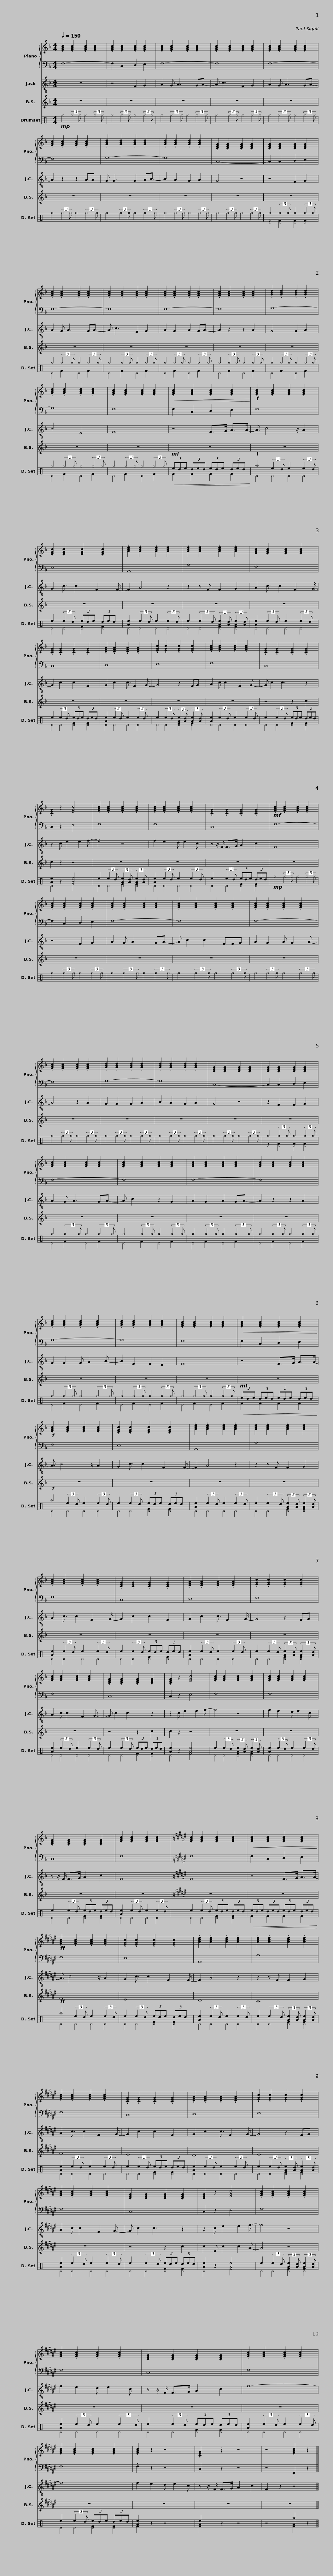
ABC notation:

X:1
%%score { 1 | 2 } 3 4 ( 5 6 )
L:1/8
Q:1/4=150
M:4/4
I:linebreak $
K:F
V:1 treble
V:2 bass
V:3 treble-8
V:4 treble
V:5 perc
K:none
V:6 perc
K:none
V:1
 .[FAc]2 .[FAc]2 .[FAc]2 .[FAc]2 | .[FAc]2 .[FAc]2 .[FAc]2 .[FAc]2 | .[FAc]2 .[FAc]2 .[FAc]2 .[FAc]2 | .[FAc]2 .[FAc]2 .[FAc]2 .[FAc]2 |$ .[FAc]2 .[FAc]2 .[FAc]2 .[FAc]2 | %5
 .[FAc]2 .[FAc]2 .[FAc]2 .[FAc]2 | .[GBd]2 .[GBd]2 .[GBd]2 .[GBd]2 | .[GBd]2 .[GBd]2 .[GBd]2 .[GBd]2 | .[CEG]2 .[CEG]2 .[CEG]2 .[CEG]2 |$ .[CEG]2 .[CEG]2 .[CEG]2 .[CEG]2 | %10
 .[FAc]2 .[FAc]2 .[FAc]2 .[FAc]2 | .[FAc]2 .[FAc]2 .[FAc]2 .[FAc]2 | .[FAc]2 .[FAc]2 .[FAc]2 .[FAc]2 | .[FAc]2 .[FAc]2 .[FAc]2 .[FAc]2 |$ .[GBd]2 .[GBd]2 .[GBd]2 .[GBd]2 | %15
 .[GBd]2 .[GBd]2 .[GBd]2 .[GBd]2 | .[FAc]2 .[FAc]2 .[FAc]2 .[FAc]2 |!<(! .[FAc]2 .[FAc]2 .[FAc]2 .[FAc]2!<)! |$!f! .[FAc]2 .[FAc]2 .[FAc]2 .[FAc]2 | .[EGc]2 .[EGc]2 .[EGc]2 .[EGc]2 | %20
 .[Ace]2 .[Ace]2 .[Ace]2 .[Ace]2 | .[Ace]2 .[Ace]2 .[Ace]2 .[Ace]2 |$ .[FAc]2 .[FAc]2 .[FAc]2 .[FAc]2 | .[CEG]2 .[CEG]2 .[CEG]2 .[CEG]2 | .[DFA]2 .[DFA]2 .[DFA]2 .[DFA]2 | %25
 .[EGc]2 .[EGc]2 .[EGc]2 .[EGc]2 |$ .[FAc]2 .[FAc]2 .[FAc]2 .[FAc]2 | .[CEG]2 .[CEG]2 .[CEG]2 .[CEG]2 | .[CEG]2 z2 [EGc]4 | .[FAc]2 .[FAc]2 .[FAc]2 .[FAc]2 |$ %30
 .[FAc]2 .[FAc]2 .[FAc]2 .[FAc]2 | .[CEG]2 .[CEG]2 .[CEG]2 .[CEG]2 |!mf! .[FAc]2 .[FAc]2 .[FAc]2 .[FAc]2 | .[FAc]2 .[FAc]2 .[FAc]2 .[FAc]2 |$ .[FAc]2 .[FAc]2 .[FAc]2 .[FAc]2 | %35
 .[FAc]2 .[FAc]2 .[FAc]2 .[FAc]2 | .[FAc]2 .[FAc]2 .[FAc]2 .[FAc]2 | .[FAc]2 .[FAc]2 .[FAc]2 .[FAc]2 |$ .[GBd]2 .[GBd]2 .[GBd]2 .[GBd]2 | .[GBd]2 .[GBd]2 .[GBd]2 .[GBd]2 | %40
 .[CEG]2 .[CEG]2 .[CEG]2 .[CEG]2 | .[CEG]2 .[CEG]2 .[CEG]2 .[CEG]2 | .[FAc]2 .[FAc]2 .[FAc]2 .[FAc]2 |$ .[FAc]2 .[FAc]2 .[FAc]2 .[FAc]2 | .[FAc]2 .[FAc]2 .[FAc]2 .[FAc]2 | %45
 .[FAc]2 .[FAc]2 .[FAc]2 .[FAc]2 | .[GBd]2 .[GBd]2 .[GBd]2 .[GBd]2 | .[GBd]2 .[GBd]2 .[GBd]2 .[GBd]2 |$ .[FAc]2 .[FAc]2 .[FAc]2 .[FAc]2 |!<(! .[FAc]2 .[FAc]2 .[FAc]2 .[FAc]2!<)! | %50
!f! .[FAc]2 .[FAc]2 .[FAc]2 .[FAc]2 | .[EGc]2 .[EGc]2 .[EGc]2 .[EGc]2 |$ .[Ace]2 .[Ace]2 .[Ace]2 .[Ace]2 | .[Ace]2 .[Ace]2 .[Ace]2 .[Ace]2 | .[FAc]2 .[FAc]2 .[FAc]2 .[FAc]2 | %55
 .[CEG]2 .[CEG]2 .[CEG]2 .[CEG]2 |$ .[DFA]2 .[DFA]2 .[DFA]2 .[DFA]2 | .[EGc]2 .[EGc]2 .[EGc]2 .[EGc]2 | .[FAc]2 .[FAc]2 .[FAc]2 .[FAc]2 | .[CEG]2 .[CEG]2 .[CEG]2 .[CEG]2 |$ %60
 .[CEG]2 z2 [EGc]4 | .[FAc]2 .[FAc]2 .[FAc]2 .[FAc]2 | .[FAc]2 .[FAc]2 .[FAc]2 .[FAc]2 | .[CEG]2 .[CEG]2 .[CEG]2 .[CEG]2 |$ .[FAc]2 .[FAc]2 .[FAc]2 .[FAc]2 | %65
[K:F#] .[FAc]2 .[FAc]2 .[FAc]2 .[FAc]2 |!<(! .[FAc]2 .[FAc]2 .[FAc]2 .[FAc]2!<)! |!ff! .[FAc]2 .[FAc]2 .[FAc]2 .[FAc]2 |$ .[EGc]2 .[EGc]2 .[EGc]2 .[EGc]2 | .[Ace]2 .[Ace]2 .[Ace]2 .[Ace]2 | %70
 .[Ace]2 .[Ace]2 .[Ace]2 .[Ace]2 | .[FAc]2 .[FAc]2 .[FAc]2 .[FAc]2 |$ .[CEG]2 .[CEG]2 .[CEG]2 .[CEG]2 | .[DFA]2 .[DFA]2 .[DFA]2 .[DFA]2 | .[EGc]2 .[EGc]2 .[EGc]2 .[EGc]2 | %75
 .[FAc]2 .[FAc]2 .[FAc]2 .[FAc]2 |$ .[CEG]2 .[CEG]2 .[CEG]2 .[CEG]2 | .[CEG]2 z2 [EGc]4 | .[FAc]2 .[FAc]2 .[FAc]2 .[FAc]2 | .[FAc]2 .[FAc]2 .[FAc]2 .[FAc]2 |$ %80
 .[CEG]2 .[CEG]2 .[CEG]2 .[CEG]2 | .[FAc]2 .[FAc]2 .[FAc]2 .[FAc]2 | .[FAc]2 .[FAc]2 .[FAc]2 .[FAc]2 | .[FAc]2 z2 z4 |$ .[CEG]2 z2 z4 | %85
 z4 .[FAc]2 z2 |] %86
V:2
 F,8- | F,2 C,2 D,2 E,2 | F,8- | F,8 |$ F,8- | %5
 F,8 | G,8- | G,8 | C,8- |$ C,2 C,2 D,2 E,2 | %10
 F,8- | F,8 | F,8- | F,8 |$ G,8- | %15
 G,8 | F,8 | F,2 C,2 D,2 E,2 |$ F,8 | E,8 | %20
 A,,8 | A,8 |$ F,8 | C,8 | D,8 | %25
 E,8 |$ F,8 | C,8 | C,2 z2 E,4 | F,8 |$ %30
 F,8 | C,8 | F,8- | F,2 C,2 D,2 E,2 |$ F,8- | %35
 F,8 | F,8- | F,8 |$ G,8- | G,8 | %40
 C,8- | C,2 C,2 D,2 E,2 | F,8- |$ F,8 | F,8- | %45
 F,8 | G,8- | G,8 |$ F,8 | F,2 C,2 D,2 E,2 | %50
 F,8 | E,8 |$ A,,8 | A,8 | F,8 | %55
 C,8 |$ D,8 | E,8 | F,8 | C,8 |$ %60
 C,2 z2 E,4 | F,8 | F,8 | C,8 |$ F,8 | %65
[K:F#] F,8 | F,2 C,2 D,2 E,2 | F,8 |$ E,8 | A,,8 | %70
 A,8 | F,8 |$ C,8 | D,8 | E,8 | %75
 F,8 |$ C,8 | C,2 z2 E,4 | F,8 | F,8 |$ %80
 C,8 | F,8 | F,8 | .F,2 z2 z4 |$ .C,2 z2 z4 | %85
 z4 .F,,2 z2 |] %86
V:3
 z8 | z4 F2 G2 | A2 G A3 GA- | A c3 F2 G2 |$ A2 G A3 GA- | %5
 A2 z2 z2 AA | G G3 G2 AB- | B2 A2 G2 A2 | G4 z4 |$ z4 F2 G2 | %10
 A2 G A3 GA- | A c3 F2 G2 | A2 G2 A2 GA- | A2 z2 z2 A2 |$ G4 G2 A2 | %15
 B4 E4 | F8 | z4 F>G A>A- |$ A3/2 c4 z/ A2 | G2 c3/2 c2 F2 F/- | %20
 F2 A4 z2 | z2 z F F2 G2 |$ A2 c3/2 c2 F2 G/- | G2 c2 c2 F2 | G2 c2 c3/2 F2 G/- | %25
 G4 z2 FG |$ A2 c c2 F2 G- | G c2 c3 z2 | z2 c e2 e2 f- | f4 z4 |$ %30
 f2 e2 d e2 c | z z/ F/ F>G A2 c2 | F8 | z4 F2 G2 |$ A2 G A3 GA- | %35
 A c2 c2 FFG | A2 G2 A G2 A- | A4 z2 A2 |$ G2 G2 G2 A2 | B2 A2 G2 A2 | %40
 G4 z4 | z2 F2 F2 G2 | A2 G A3 GA- |$ A c3 z2 G2 | A2 G2 A2 GA- | %45
 A2 z2 z2 A2 | G2 G2 G A2 B- | B2 F2 F2 E2 |$ F8 | z4 F>G A>A- | %50
 A3/2 c4 z/ A2 | G2 c3/2 c2 F2 F/- |$ F2 A4 z2 | z2 z F F2 G2 | A2 c3/2 c2 F2 G/- | %55
 G2 c2 c2 F2 |$ G2 c2 c3/2 F2 G/- | G4 z2 FG | A2 c c2 F2 G- | G c2 c3 z2 |$ %60
 z2 c e2 e2 f- | f4 z4 | f2 e2 d e2 c | z z/ F/ F>G A2 c2 |$ F8 | %65
[K:F#] F8 | z4 F>G A>A- | A3/2 c4 z/ A2 |$ G2 c3/2 c2 F2 F/- | F2 A4 z2 | %70
 z2 z F F2 G2 | A2 c3/2 c2 F2 G/- |$ G2 c2 c2 F2 | G2 c2 c3/2 F2 G/- | G4 z2 FG | %75
 A2 c c2 F2 G- |$ G c2 c3 z2 | z2 c e2 e2 f- | f4 z4 | f2 e2 d e2 c |$ %80
 z z/ F/ F>G A2 c2 | f8- | f8 | f2 e2 d e2 c |$ z z/ F/ F>G A2 c2 | %85
 F2 z2 z4 |] %86
V:4
 z8 | z8 | z8 | z8 |$ z8 | %5
 z8 | z8 | z8 | z8 |$ z8 | %10
 z8 | z8 | z8 | z8 |$ z8 | %15
 z8 | z8 | z8 |$ z8 | z8 | %20
 z8 | z8 |$ z8 | z8 | z8 | %25
 z8 |$ z8 | z4 z2 c2 | c2 z2 z4 | z8 |$ %30
 z8 | z8 | z8 | z8 |$ z8 | %35
 z8 | z8 | z8 |$ z8 | z8 | %40
 z8 | z8 | z8 |$ z8 | z8 | %45
 z8 | z8 | z8 |$ z8 | z8 | %50
 z8 | z8 |$ z8 | z8 | z8 | %55
 z8 |$ z8 | z8 | z8 | z4 z2 c2 |$ %60
 c2 z2 z4 | z8 | z8 | z8 |$ z8 | %65
[K:F#] z8 | z8 | F8 |$ E8 | D8 | %70
 C8 | F8 |$ E8 | D8 | E8 | %75
 z8 |$ z4 z2 c2 | c2 E c2 c2 A- | A4 z4 | z8 |$ %80
 z8 | z8 | z8 | z8 |$ z8 | %85
 z8 |] %86
V:5
[K:C]!mp! ^g2 (3:2:2^g2 ^g ^g2 (3:2:2^g2 ^g | ^g2 (3:2:2^g2 ^g ^g2 (3:2:2^g2 ^g | ^g2 (3:2:2^g2 ^g ^g2 (3:2:2^g2 ^g | ^g2 (3:2:2^g2 ^g ^g2 (3:2:2^g2 ^g |$ ^g2 (3:2:2^g2 ^g ^g2 (3:2:2^g2 ^g | %5
 ^g2 (3:2:2^g2 ^g ^g2 (3:2:2^g2 ^g | ^g2 (3:2:2^g2 ^g ^g2 (3:2:2^g2 ^g | ^g2 (3:2:2^g2 ^g ^g2 (3:2:2^g2 ^g | ^g2 (3:2:2^g2 ^g ^g2 (3:2:2^g2 ^g |$ ^g2 (3:2:2^g2 ^g ^g2 (3:2:2^g2 ^g | %10
 ^g2 (3:2:2^g2 ^g ^g2 (3:2:2^g2 ^g | ^g2 (3:2:2^g2 ^g ^g2 (3:2:2^g2 ^g | ^g2 (3:2:2^g2 ^g ^g2 (3:2:2^g2 ^g | ^g2 (3:2:2^g2 ^g ^g2 (3:2:2^g2 ^g |$ ^g2 (3:2:2^g2 ^g ^g2 (3:2:2^g2 ^g | %15
 ^g2 (3:2:2^g2 ^g ^g2 (3:2:2^g2 ^g | ^g2 (3:2:2^g2 ^g ^g2 (3:2:2^g2 ^g |!mf!!<(! (3ede (3ded (3ede (3ded!<)! |$!f! ^a2 (3:2:2e2 d e2 (3:2:2e2 d | e2 (3:2:2e2 d (3ede (3ded | %20
 [Ae]2 (3:2:2e2 d e2 (3:2:2e2 d | e2 (3:2:2e2 d (3:2:2[Ae]2 [Ad] (3:2:2[Ae]2 [Ad] |$ [Ae]2 (3:2:2e2 d e2 (3:2:2e2 d | e2 (3:2:2e2 d (3ede (3ded | [Ae]2 (3:2:2e2 d e2 (3:2:2e2 d | %25
 e2 (3:2:2e2 d (3:2:2[Ae]2 [Ad] (3:2:2[Ae]2 [Ad] |$ [Ae]2 (3:2:2e2 d e2 (3:2:2e2 d | e2 (3:2:2e2 d (3ede (3ded | [Ae]2 z2 [Ae]4 | e2 (3:2:2e2 d (3:2:2[Ae]2 [Ad] (3:2:2[Ae]2 [Ad] |$ %30
 [Ae]2 (3:2:2e2 d e2 (3:2:2e2 d | e2 (3:2:2e2 d (3ede (3ded |!mp! ^g2 (3:2:2^g2 ^g ^g2 (3:2:2^g2 ^g | ^g2 (3:2:2^g2 ^g ^g2 (3:2:2^g2 ^g |$ ^g2 (3:2:2^g2 ^g ^g2 (3:2:2^g2 ^g | %35
 ^g2 (3:2:2^g2 ^g ^g2 (3:2:2^g2 ^g | ^g2 (3:2:2^g2 ^g ^g2 (3:2:2^g2 ^g | ^g2 (3:2:2^g2 ^g ^g2 (3:2:2^g2 ^g |$ ^g2 (3:2:2^g2 ^g ^g2 (3:2:2^g2 ^g | ^g2 (3:2:2^g2 ^g ^g2 (3:2:2^g2 ^g | %40
 ^g2 (3:2:2^g2 ^g ^g2 (3:2:2^g2 ^g | ^g2 (3:2:2^g2 ^g ^g2 (3:2:2^g2 ^g | ^g2 (3:2:2^g2 ^g ^g2 (3:2:2^g2 ^g |$ ^g2 (3:2:2^g2 ^g ^g2 (3:2:2^g2 ^g | ^g2 (3:2:2^g2 ^g ^g2 (3:2:2^g2 ^g | %45
 ^g2 (3:2:2^g2 ^g ^g2 (3:2:2^g2 ^g | ^g2 (3:2:2^g2 ^g ^g2 (3:2:2^g2 ^g | ^g2 (3:2:2^g2 ^g ^g2 (3:2:2^g2 ^g |$ ^g2 (3:2:2^g2 ^g ^g2 (3:2:2^g2 ^g |!mf!!<(! (3ede (3ded (3ede (3ded!<)! | %50
!f! ^a2 (3:2:2e2 d e2 (3:2:2e2 d | e2 (3:2:2e2 d (3ede (3ded |$ [Ae]2 (3:2:2e2 d e2 (3:2:2e2 d | e2 (3:2:2e2 d (3:2:2[Ae]2 [Ad] (3:2:2[Ae]2 [Ad] | [Ae]2 (3:2:2e2 d e2 (3:2:2e2 d | %55
 e2 (3:2:2e2 d (3ede (3ded |$ [Ae]2 (3:2:2e2 d e2 (3:2:2e2 d | e2 (3:2:2e2 d (3:2:2[Ae]2 [Ad] (3:2:2[Ae]2 [Ad] | [Ae]2 (3:2:2e2 d e2 (3:2:2e2 d | e2 (3:2:2e2 d (3ede (3ded |$ %60
 [Ae]2 z2 [Ae]4 | e2 (3:2:2e2 d (3:2:2[Ae]2 [Ad] (3:2:2[Ae]2 [Ad] | [Ae]2 (3:2:2e2 d e2 (3:2:2e2 d | e2 (3:2:2e2 d (3ede (3ded |$ [Ae]2 (3:2:2e2 d e2 (3:2:2e2 d | %65
 e2 (3:2:2e2 d (3ede (3ded |!<(! (3ede (3ded (3ede (3ded!<)! |!ff! ^a2 (3:2:2e2 d e2 (3:2:2e2 d |$ e2 (3:2:2e2 d (3ede (3ded | [Ae]2 (3:2:2e2 d e2 (3:2:2e2 d | %70
 e2 (3:2:2e2 d (3:2:2[Ae]2 [Ad] (3:2:2[Ae]2 [Ad] | [Ae]2 (3:2:2e2 d e2 (3:2:2e2 d |$ e2 (3:2:2e2 d (3ede (3ded | [Ae]2 (3:2:2e2 d e2 (3:2:2e2 d | e2 (3:2:2e2 d (3:2:2[Ae]2 [Ad] (3:2:2[Ae]2 [Ad] | %75
 [Ae]2 (3:2:2e2 d e2 (3:2:2e2 d |$ e2 (3:2:2e2 d (3ede (3ded | [Ae]2 z2 [Ae]4 | e2 (3:2:2e2 d (3:2:2[Ae]2 [Ad] (3:2:2[Ae]2 [Ad] | [Ae]2 (3:2:2e2 d e2 (3:2:2e2 d |$ %80
 e2 (3:2:2e2 d (3ede (3ded | [Ae]2 (3:2:2e2 d e2 (3:2:2e2 d | e2 (3:2:2e2 d (3ede (3ded | [Ae]2 z2 z4 |$ [Ae]2 z2 z4 | %85
 z4 [A^a]2 z2 |] %86
V:6
[K:C] x8 | x8 | x8 | x8 |$ x8 | %5
 x8 | x8 | x8 | x8 |$ z2 [^DF]2 [^DF]2 [^DF]2 | %10
 ^D2 F2 ^D2 F2 | ^D2 F2 ^D2 F2 | ^D2 F2 ^D2 F2 | ^D2 F2 ^D2 F2 |$ ^D2 F2 ^D2 F2 | %15
 ^D2 F2 ^D2 F2 | ^D2 F2 ^D2 F2 | F2 F2 F2 F2 |$ ^D2 ^D2 ^D2 ^D2 | ^D2 ^D2 [^DF]2 [^DF]2 | %20
 ^D2 ^D2 ^D2 ^D2 | ^D2 ^D2 [^DF]2 [^DF]2 |$ ^D2 ^D2 ^D2 ^D2 | ^D2 ^D2 [^DF]2 [^DF]2 | ^D2 ^D2 ^D2 ^D2 | %25
 ^D2 ^D2 [^DF]2 [^DF]2 |$ ^D2 ^D2 ^D2 ^D2 | ^D2 ^D2 [^DF]2 [^DF]2 | ^D2 z2 F4 | ^D2 ^D2 [^DF]2 [^DF]2 |$ %30
 ^D2 ^D2 ^D2 ^D2 | ^D2 ^D2 [^DF]2 [^DF]2 | x8 | x8 |$ x8 | %35
 x8 | x8 | x8 |$ x8 | x8 | %40
 x8 | z2 [^DF]2 [^DF]2 [^DF]2 | ^D2 F2 ^D2 F2 |$ ^D2 F2 ^D2 F2 | ^D2 F2 ^D2 F2 | %45
 ^D2 F2 ^D2 F2 | ^D2 F2 ^D2 F2 | ^D2 F2 ^D2 F2 |$ ^D2 F2 ^D2 F2 | F2 F2 F2 F2 | %50
 ^D2 ^D2 ^D2 ^D2 | ^D2 ^D2 [^DF]2 [^DF]2 |$ ^D2 ^D2 ^D2 ^D2 | ^D2 ^D2 [^DF]2 [^DF]2 | ^D2 ^D2 ^D2 ^D2 | %55
 ^D2 ^D2 [^DF]2 [^DF]2 |$ ^D2 ^D2 ^D2 ^D2 | ^D2 ^D2 [^DF]2 [^DF]2 | ^D2 ^D2 ^D2 ^D2 | ^D2 ^D2 [^DF]2 [^DF]2 |$ %60
 ^D2 z2 F4 | ^D2 ^D2 [^DF]2 [^DF]2 | ^D2 ^D2 ^D2 ^D2 | ^D2 ^D2 [^DF]2 [^DF]2 |$ ^D2 ^D2 ^D2 ^D2 | %65
 ^D2 ^D2 [^DF]2 [^DF]2 | F2 F2 F2 F2 | ^D2 ^D2 ^D2 ^D2 |$ ^D2 ^D2 [^DF]2 [^DF]2 | ^D2 ^D2 ^D2 ^D2 | %70
 ^D2 ^D2 [^DF]2 [^DF]2 | ^D2 ^D2 ^D2 ^D2 |$ ^D2 ^D2 [^DF]2 [^DF]2 | ^D2 ^D2 ^D2 ^D2 | ^D2 ^D2 [^DF]2 [^DF]2 | %75
 ^D2 ^D2 ^D2 ^D2 |$ ^D2 ^D2 [^DF]2 [^DF]2 | ^D2 z2 F4 | ^D2 ^D2 [^DF]2 [^DF]2 | ^D2 ^D2 ^D2 ^D2 |$ %80
 ^D2 ^D2 [^DF]2 [^DF]2 | ^D2 ^D2 ^D2 ^D2 | ^D2 ^D2 [^DF]2 [^DF]2 | F2 z2 z4 |$ F2 z2 z4 | %85
 x4 F2 x2 |] %86
